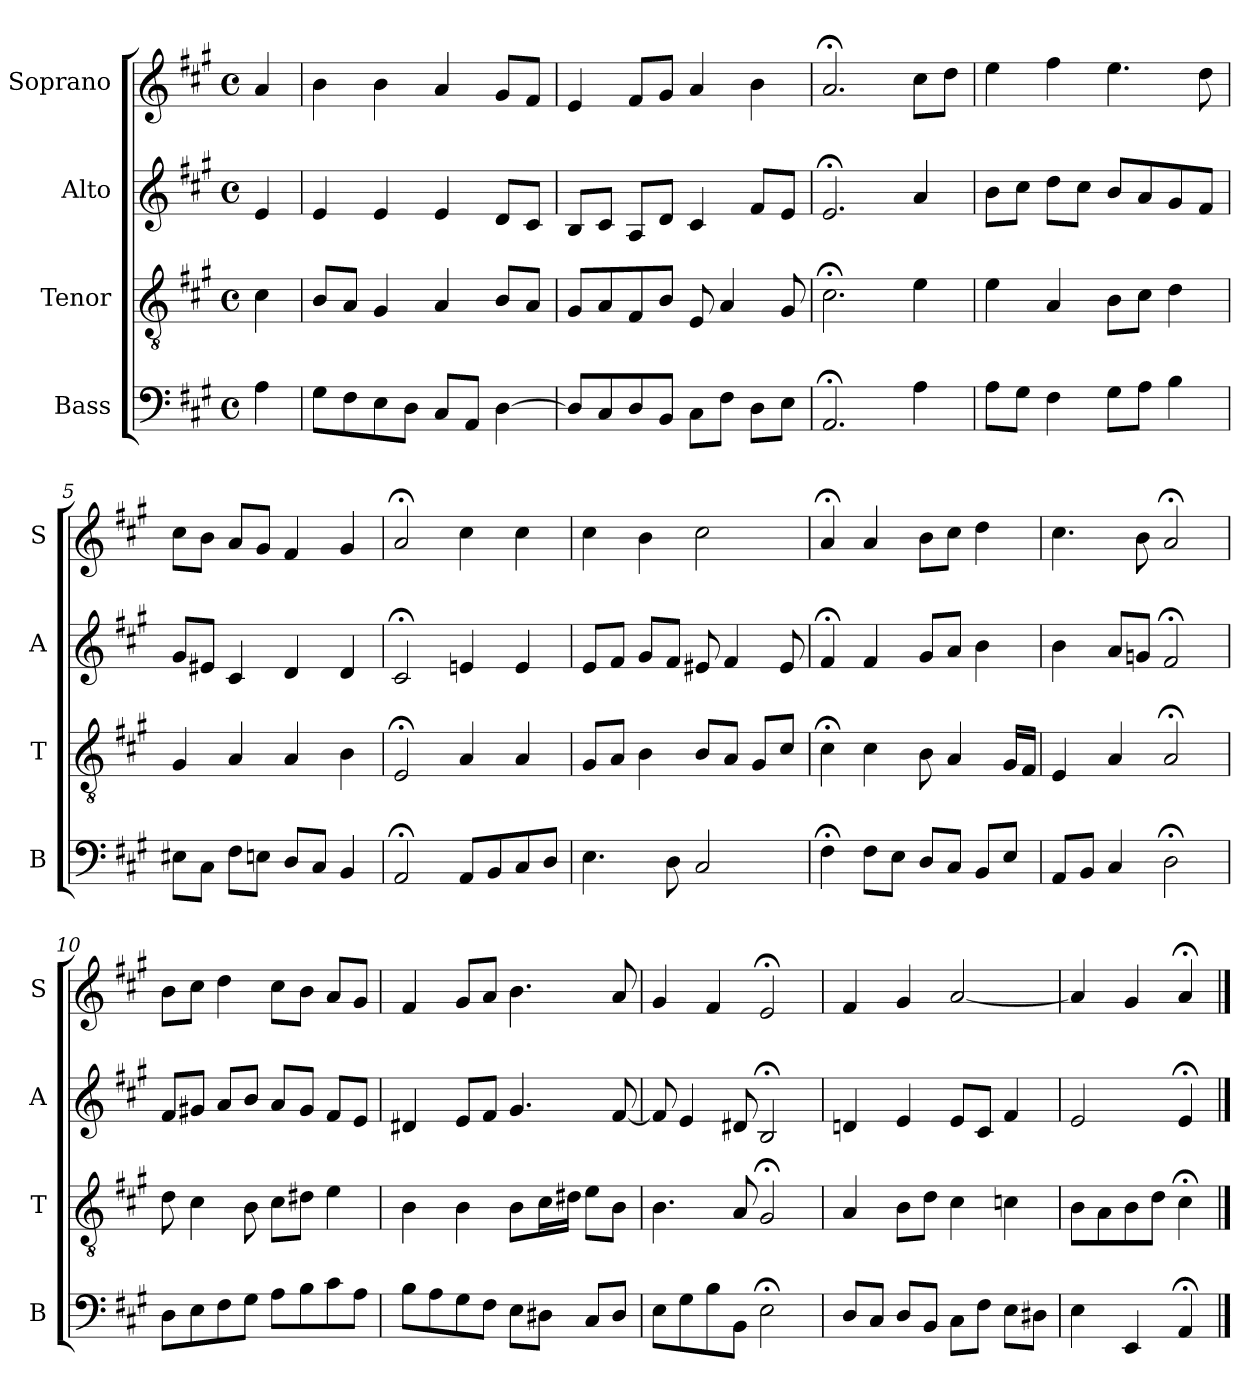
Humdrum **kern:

**kern	**kern	**kern	**kern
*part4	*part3	*part2	*part1
*staff4	*staff3	*staff2	*staff1
*I"Bass	*I"Tenor	*I"Alto	*I"Soprano
*I'B	*I'T	*I'A	*I'S
*clefF4	*clefGv2	*clefG2	*clefG2
*k[f#c#g#]	*k[f#c#g#]	*k[f#c#g#]	*k[f#c#g#]
*A:	*A:	*A:	*A:
*M4/4	*M4/4	*M4/4	*M4/4
*met(c)	*met(c)	*met(c)	*met(c)
*MM100	*MM100	*MM100	*MM100
=	=	=	=
4A	4c#	4e	4a
=1	=1	=1	=1
8G#L	8BL	4e	4b
8F#	8AJ	.	.
8E	4G#	4e	4b
8DJ	.	.	.
8C#L	4A	4e	4a
8AAJ	.	.	.
[4D	8BL	8dL	8g#L
.	8AJ	8c#J	8f#J
=2	=2	=2	=2
8DiL]	8G#iL	8BiL	4ei
8C#	8A	8c#J	.
8D	8F#	8AL	8f#L
8BBJ	8BJ	8dJ	8g#J
8C#L	8E	4c#	4a
8F#J	4A	.	.
8DL	.	8f#L	4b
8EJ	8G#	8eJ	.
=3	=3	=3	=3
2.AA;<	2.c#;<	2.e;<	2.a;<
4A	4e	4a	8cc#L
.	.	.	8ddJ
=4	=4	=4	=4
8AL	4e	8bL	4ee
8G#J	.	8cc#J	.
4F#	4A	8ddL	4ff#
.	.	8cc#J	.
8G#L	8BL	8bL	4.ee
8AJ	8c#J	8a	.
4B	4d	8g#	.
.	.	8f#J	8dd
=5	=5	=5	=5
8E#XL	4G#	8g#L	8cc#L
8C#J	.	8e#XJ	8bJ
8F#L	4A	4c#	8aL
8EnJ	.	.	8g#J
8DL	4A	4d	4f#
8C#J	.	.	.
4BB	4B	4d	4g#
=6	=6	=6	=6
2AA;<	2E;<	2c#;<	2a;<
8AAL	4A	4en	4cc#
8BB	.	.	.
8C#	4A	4e	4cc#
8DJ	.	.	.
=7	=7	=7	=7
4.E	8G#L	8eL	4cc#
.	8AJ	8f#J	.
.	4B	8g#L	4b
8D	.	8f#J	.
2C#	8BL	8e#X	2cc#
.	8AJ	4f#	.
.	8G#L	.	.
.	8c#J	8e#	.
=8	=8	=8	=8
4F#;<	4c#;<	4f#;<	4a;<
8F#L	4c#	4f#	4a
8EJ	.	.	.
8DL	8B	8g#L	8bL
8C#J	4A	8aJ	8cc#J
8BBL	.	4b	4dd
8EJ	16G#LL	.	.
.	16F#JJ	.	.
=9	=9	=9	=9
8AAL	4E	4b	4.cc#
8BBJ	.	.	.
4C#	4A	8aL	.
.	.	8gnJ	8b
2D;<	2A;<	2f#;<	2a;<
=10	=10	=10	=10
8DL	8d	8f#L	8bL
8E	4c#	8g#XJ	8cc#J
8F#	.	8aL	4dd
8G#J	8B	8bJ	.
8AL	8c#L	8aL	8cc#L
8B	8d#XJ	8g#J	8bJ
8c#	4e	8f#L	8aL
8AJ	.	8eJ	8g#J
=11	=11	=11	=11
8BL	4B	4d#X	4f#
8A	.	.	.
8G#	4B	8eL	8g#L
8F#J	.	8f#J	8aJ
8EL	8BL	4.g#	4.b
8D#XJ	16c#L	.	.
.	16d#XJJ	.	.
8C#L	8eL	.	.
8D#J	8BJ	[8f#	8a
=12	=12	=12	=12
8EL	4.B	8f#]	4g#
8G#	.	4e	.
8B	.	.	4f#
8BBJ	8A	8d#X	.
2E;<	2G#;<	2B;<	2e;<
=13	=13	=13	=13
8DL	4A	4dn	4f#
8C#J	.	.	.
8DiL	8BiL	4ei	4g#i
8BBJ	8dJ	.	.
8C#L	4c#	8eL	[2a
8F#J	.	8c#J	.
8EL	4cn	4f#	.
8D#XJ	.	.	.
=14	=14	=14	=14
4E	8BL	2e	4a]
.	8A	.	.
4EE	8B	.	4g#
.	8dJ	.	.
4AA;<	4c#;<	4e;<	4a;<
==	==	==	==
*-	*-	*-	*-
